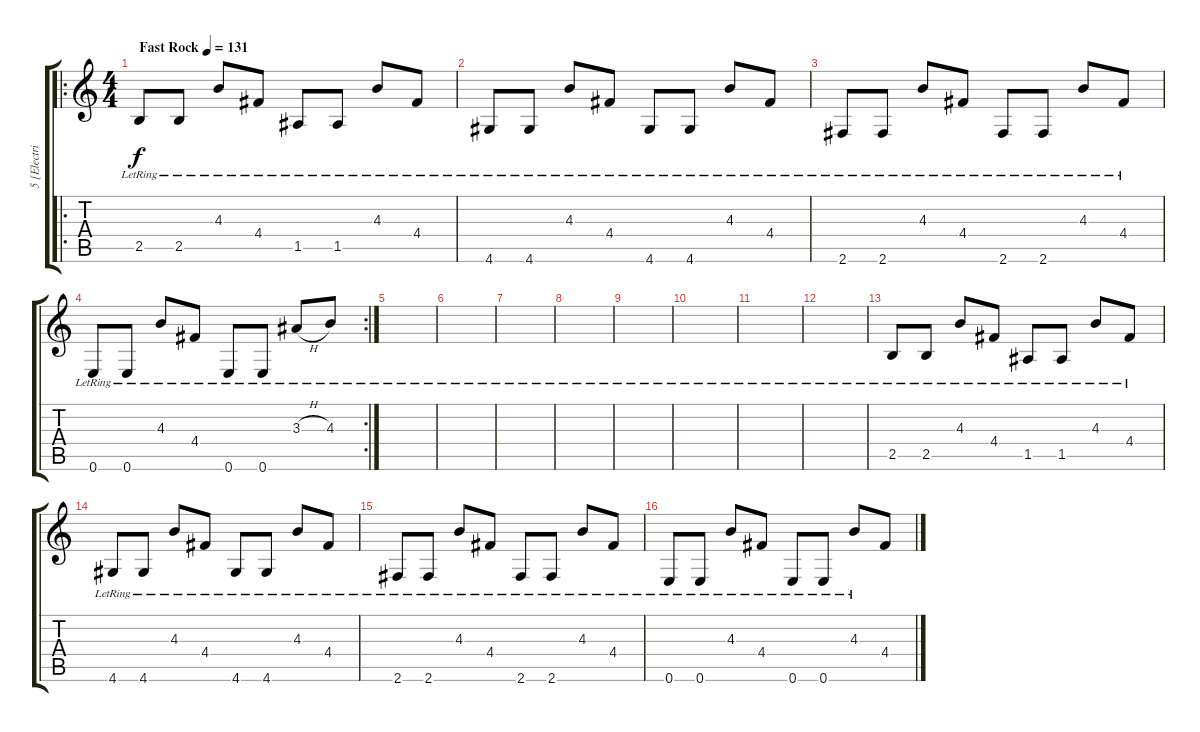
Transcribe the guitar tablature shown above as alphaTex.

\track ("5 [Electric]" "5 [Electri") {instrument electricguitarclean}
\staff {score tabs}
\tuning (E4 B3 G3 D3 A2 E2) {hide}
\ro
\ts (4 4)
\tempo (131 "Fast Rock")
\clef g2
\ks c
2.5{lr}.8{dy f instrument electricguitarclean} 2.5{lr}.8 4.3{lr}.8 4.4{lr}.8 1.5{lr}.8 1.5{lr}.8 4.3{lr}.8 4.4{lr}.8 |
4.6{lr}.8 4.6{lr}.8 4.3{lr}.8 4.4{lr}.8 4.6{lr}.8 4.6{lr}.8 4.3{lr}.8 4.4{lr}.8 |
2.6{lr}.8 2.6{lr}.8 4.3{lr}.8 4.4{lr}.8 2.6{lr}.8 2.6{lr}.8 4.3{lr}.8 4.4{lr}.8 |
\rc 2
0.6{lr}.8 0.6{lr}.8 4.3{lr}.8 4.4{lr}.8 0.6{lr}.8 0.6{lr}.8 3.3{h lr}.8 4.3{lr}.8 |
|
|
|
|
|
|
|
|
2.5{lr}.8{volume 10} 2.5{lr}.8 4.3{lr}.8 4.4{lr}.8 1.5{lr}.8 1.5{lr}.8 4.3{lr}.8 4.4{lr}.8 |
4.6{lr}.8 4.6{lr}.8 4.3{lr}.8 4.4{lr}.8 4.6{lr}.8 4.6{lr}.8 4.3{lr}.8 4.4{lr}.8 |
2.6{lr}.8 2.6{lr}.8 4.3{lr}.8 4.4{lr}.8 2.6{lr}.8 2.6{lr}.8 4.3{lr}.8 4.4{lr}.8 |
0.6{lr}.8 0.6{lr}.8 4.3{lr}.8 4.4{lr}.8 0.6{lr}.8 0.6{lr}.8 4.3{lr}.8 4.4.8
